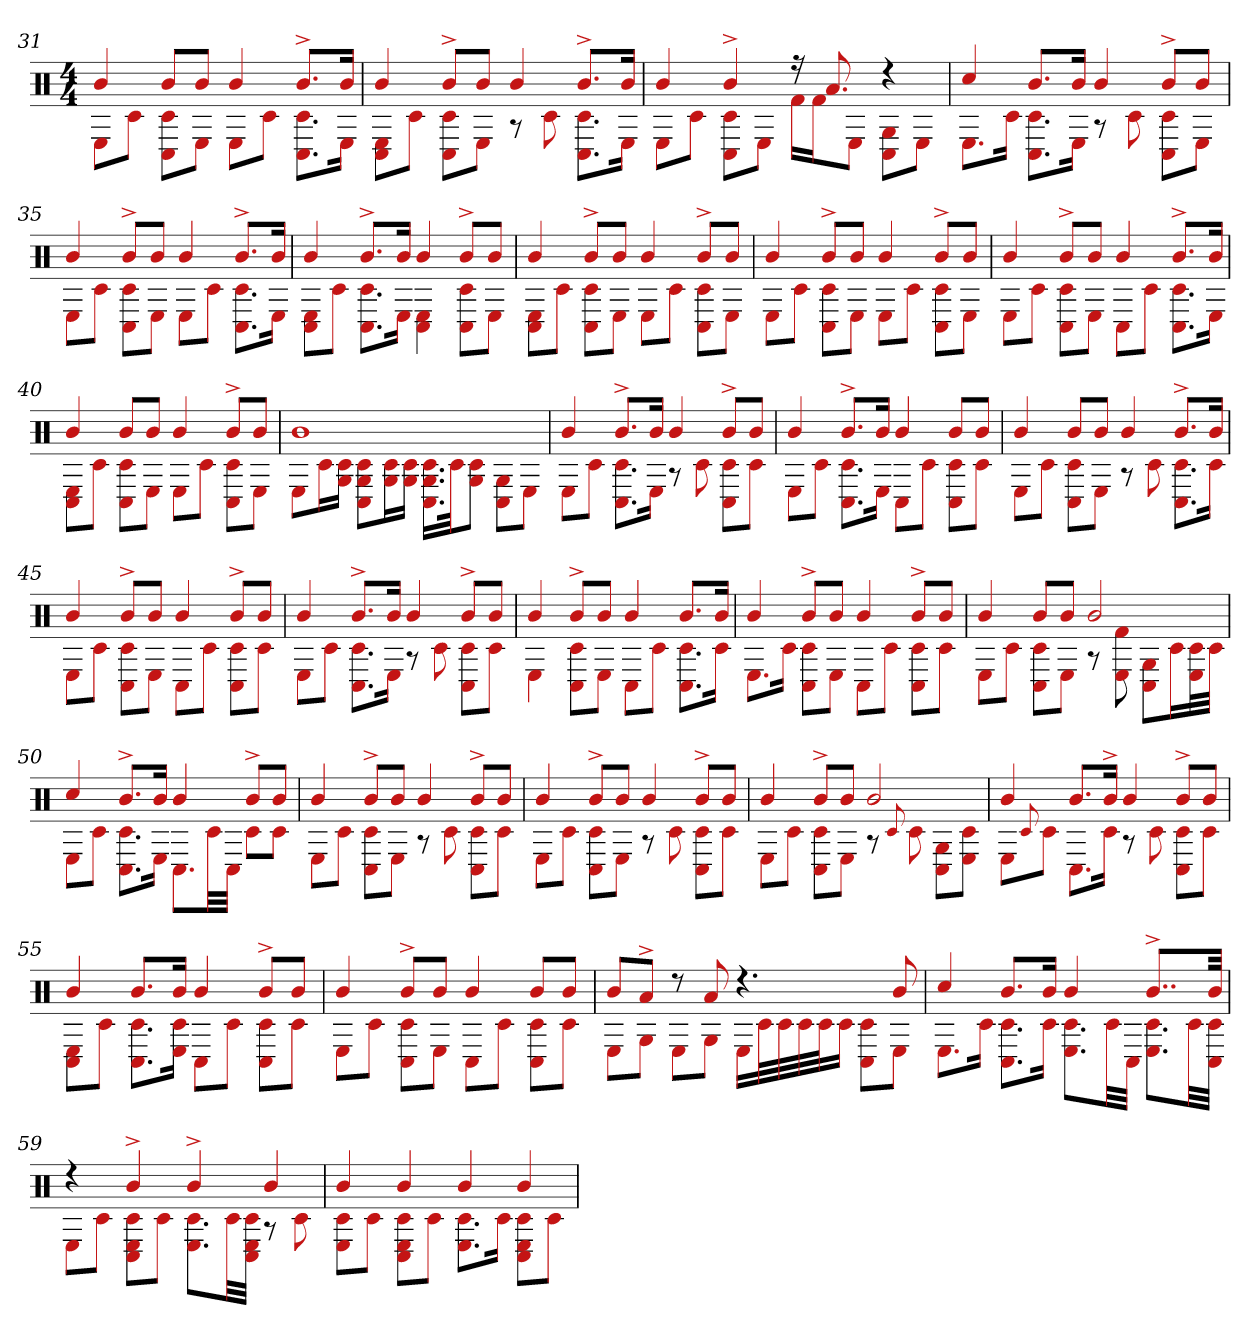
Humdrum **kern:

**kern
*part1
*staff1
*clefX
*k[]
*M4/4
=31
*^
4b	8EL
.	8c#J
8bL	8C# 8c#L
8bJ	8EJ
4b	8EL
.	8c#J
8.b^L	8.C# 8.c#L
16bJk	16EJk
=32	=32
4b	8C# 8EL
.	8c#J
8b^L	8C# 8c#L
8bJ	8EJ
4b	8r
.	8c#
8.b^L	8.C# 8.c#L
16bJk	16EJk
=33	=33
4b	8EL
.	8c#J
4b^	8c# 8C#L
.	8EJ
16r	16f#LL
8.a	16f#J
.	8EJ
4r	8C# 8GL
.	8EJ
=34	=34
4cc#	8.EL
.	16c#Jk
8.bL	8.C# 8.c#L
16bJk	16EJk
4b	8r
.	8c#
8b^L	8C# 8c#L
8bJ	8EJ
=35	=35
4b	8EL
.	8c#J
8b^L	8C# 8c#L
8bJ	8EJ
4b	8EL
.	8c#J
8.b^L	8.C# 8.c#L
16bJk	16EJk
=36	=36
4b	8C# 8EL
.	8c#J
8.b^L	8.C# 8.c#L
16bJk	16EJk
4b	4C# 4E
8b^L	8C# 8c#L
8bJ	8EJ
=37	=37
4b	8C# 8EL
.	8c#J
8b^L	8C# 8c#L
8bJ	8EJ
4b	8EL
.	8c#J
8b^L	8C# 8c#L
8bJ	8EJ
=38	=38
4b	8EL
.	8c#J
8b^L	8C# 8c#L
8bJ	8EJ
4b	8EL
.	8c#J
8b^L	8C# 8c#L
8bJ	8EJ
=39	=39
4b	8EL
.	8c#J
8b^L	8C# 8c#L
8bJ	8EJ
4b	8C#L
.	8c#J
8.b^L	8.C# 8.c#L
16bJk	16EJk
=40	=40
4b	8C# 8EL
.	8c#J
8bL	8C# 8c#L
8bJ	8EJ
4b	8EL
.	8c#J
8b^L	8C# 8c#L
8bJ	8EJ
=41	=41
1b	8EL
.	16c#L
.	16G 16c#JJ
.	8C# 8c# 8GL
.	16c# 16GL
.	16c# 16GJJ
.	16.C# 16.c# 16.GLL
.	32c#Jk
.	8G 8c#J
.	8G 8C#L
.	8EJ
=42	=42
4b	8EL
.	8c#J
8.b^L	8.C# 8.c#L
16bJk	16EJk
4b	8r
.	8c#
8b^L	8C# 8c#L
8bJ	8c#J
=43	=43
4b	8EL
.	8c#J
8.b^L	8.C# 8.c#L
16bJk	16EJk
4b	8C#L
.	8c#J
8bL	8C# 8c#L
8bJ	8c#J
=44	=44
4b	8EL
.	8c#J
8bL	8C# 8c#L
8bJ	8EJ
4b	8r
.	8c#
8.b^L	8.C# 8.c#L
16bJk	16c#Jk
=45	=45
4b	8EL
.	8c#J
8b^L	8C# 8c#L
8bJ	8EJ
4b	8C#L
.	8c#J
8b^L	8C# 8c#L
8bJ	8c#J
=46	=46
4b	8EL
.	8c#J
8.b^L	8.C# 8.c#L
16bJk	16EJk
4b	8r
.	8c#
8b^L	8C# 8c#L
8bJ	8c#J
=47	=47
4b	4E
8b^L	8C# 8c#L
8bJ	8EJ
4b	8C#L
.	8c#J
8.bL	8.C# 8.c#L
16bJk	16c#Jk
=48	=48
4b	8.EL
.	16c#Jk
8b^L	8C# 8c#L
8bJ	8EJ
4b	8C#L
.	8c#J
8b^L	8C# 8c#L
8bJ	8c#J
=49	=49
4b	8EL
.	8c#J
8bL	8C# 8c#L
8bJ	8EJ
2b	8r
.	8f# 8E
.	8C# 8GL
.	16c#L
.	32E 32c#L
.	32c#JJJ
=50	=50
4cc#	8EL
.	8c#J
8.b^L	8.C# 8.c#L
16bJk	16EJk
4b	8.C#L
.	32c#LL
.	32C#JJJ
8b^L	8c#L
8bJ	8c#J
=51	=51
4b	8EL
.	8c#J
8b^L	8C# 8c#L
8bJ	8EJ
4b	8r
.	8c#
8b^L	8C# 8c#L
8bJ	8c#J
=52	=52
4b	8EL
.	8c#J
8b^L	8C# 8c#L
8bJ	8EJ
4b	8r
.	8c#
8b^L	8C# 8c#L
8bJ	8c#J
=53	=53
4b	8EL
.	8c#J
8b^L	8C# 8c#L
8bJ	8EJ
2b	8r
.	8qqc#
.	8c#
.	8C# 8GL
.	8c# 8EJ
=54	=54
4b	8EL
.	8qqc#
.	8c#J
8.bL	8.C#L
16b^Jk	16c#Jk
4b	8r
.	8c#
8b^L	8C# 8c#L
8bJ	8c#J
=55	=55
4b	8C# 8EL
.	8c#J
8.bL	8.c# 8.C#L
16bJk	16E 16c#Jk
4b	8C#L
.	8c#J
8b^L	8C# 8c#L
8bJ	8c#J
=56	=56
4b	8EL
.	8c#J
8b^L	8C# 8c#L
8bJ	8EJ
4b	8C#L
.	8c#J
8bL	8C# 8c#L
8bJ	8c#J
=57	=57
8bL	8EL
8a^J	8GJ
8r	8EL
8a	8GJ
4.r	16ELL
.	32c#L
.	32c#
.	32c#
.	32c#J
.	16c#JJ
.	8C# 8c#L
8b	8EJ
=58	=58
4cc#	8.EL
.	16c#Jk
8.bL	8.C# 8.c#L
16bJk	16c#Jk
4b	8.E 8.c#L
.	32c#LL
.	32C#JJJ
8..b^L	8.E 8.c#L
.	32c#LL
32bJkk	32C# 32c#JJJ
=59	=59
4r	8EL
.	8c#J
4b^	8C# 8c# 8EL
.	8c#J
4b^	8.E 8.c#L
.	32c#LL
.	32C# 32c# 32EJJJ
4b	8r
.	8c#
=60	=60
4b	8E 8c#L
.	8c#J
4b	8C# 8E 8c#L
.	8c#J
4b	8.c# 8.EL
.	16c#Jk
4b	8C# 8c# 8EL
.	8c#J
*v	*v
=
*-
